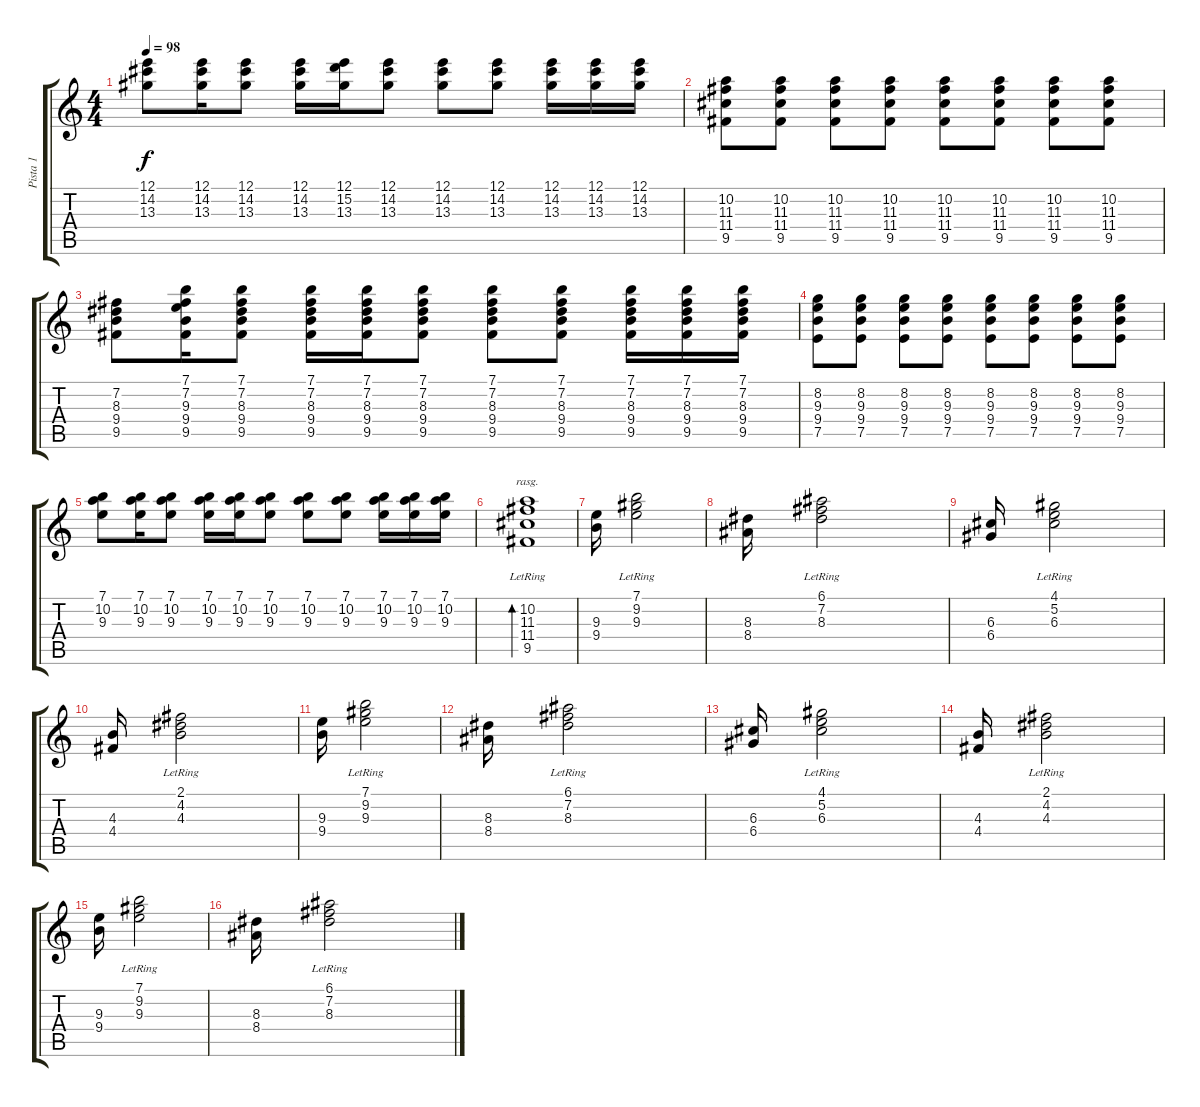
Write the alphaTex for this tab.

\track ("Pista 1" "Pista 1") {instrument electricguitarclean}
\staff {score tabs}
\tuning (E4 B3 G3 D3 A2 E2) {hide}
\ts (4 4)
\tempo 98
\clef g2
\ks c
(12.1 14.2 13.3).8{dy f} (12.1 14.2 13.3).16 (12.1 14.2 13.3).8 (12.1 14.2 13.3).16 (12.1 15.2 13.3).16 (12.1 14.2 13.3).8 (12.1 14.2 13.3).8 (12.1 14.2 13.3).8 (12.1 14.2 13.3).16 (12.1 14.2 13.3).16 (12.1 14.2 13.3).16 |
(10.2 11.3 11.4 9.5).8 (10.2 11.3 11.4 9.5).8 (10.2 11.3 11.4 9.5).8 (10.2 11.3 11.4 9.5).8 (10.2 11.3 11.4 9.5).8 (10.2 11.3 11.4 9.5).8 (10.2 11.3 11.4 9.5).8 (10.2 11.3 11.4 9.5).8 |
(7.2 8.3 9.4 9.5).8 (7.1 7.2 9.3 9.4 9.5).16 (7.1 7.2 8.3 9.4 9.5).8 (7.1 7.2 8.3 9.4 9.5).16 (7.1 7.2 8.3 9.4 9.5).16 (7.1 7.2 8.3 9.4 9.5).8 (7.1 7.2 8.3 9.4 9.5).8 (7.1 7.2 8.3 9.4 9.5).8 (7.1 7.2 8.3 9.4 9.5).16 (7.1 7.2 8.3 9.4 9.5).16 (7.1 7.2 8.3 9.4 9.5).16 |
(8.2 9.3 9.4 7.5).8 (8.2 9.3 9.4 7.5).8 (8.2 9.3 9.4 7.5).8 (8.2 9.3 9.4 7.5).8 (8.2 9.3 9.4 7.5).8 (8.2 9.3 9.4 7.5).8 (8.2 9.3 9.4 7.5).8 (8.2 9.3 9.4 7.5).8 |
(7.1 10.2 9.3).8 (7.1 10.2 9.3).16 (7.1 10.2 9.3).8 (7.1 10.2 9.3).16 (7.1 10.2 9.3).16 (7.1 10.2 9.3).8 (7.1 10.2 9.3).8 (7.1 10.2 9.3).8 (7.1 10.2 9.3).16 (7.1 10.2 9.3).16 (7.1 10.2 9.3).16 |
(10.2{lr} 11.3 11.4 9.5).1{bd 480 rasg ii} |
(9.3 9.4).16 (7.1{lr} 9.2 9.3).2 |
(8.3 8.4).16 (6.1{lr} 7.2 8.3).2 |
(6.3 6.4).16 (4.1{lr} 5.2 6.3).2 |
(4.3 4.4).16 (2.1{lr} 4.2 4.3).2 |
(9.3 9.4).16 (7.1{lr} 9.2 9.3).2 |
(8.3 8.4).16 (6.1{lr} 7.2 8.3).2 |
(6.3 6.4).16 (4.1{lr} 5.2 6.3).2 |
(4.3 4.4).16 (2.1{lr} 4.2 4.3).2 |
(9.3 9.4).16 (7.1{lr} 9.2 9.3).2 |
(8.3 8.4).16 (6.1{lr} 7.2 8.3).2
